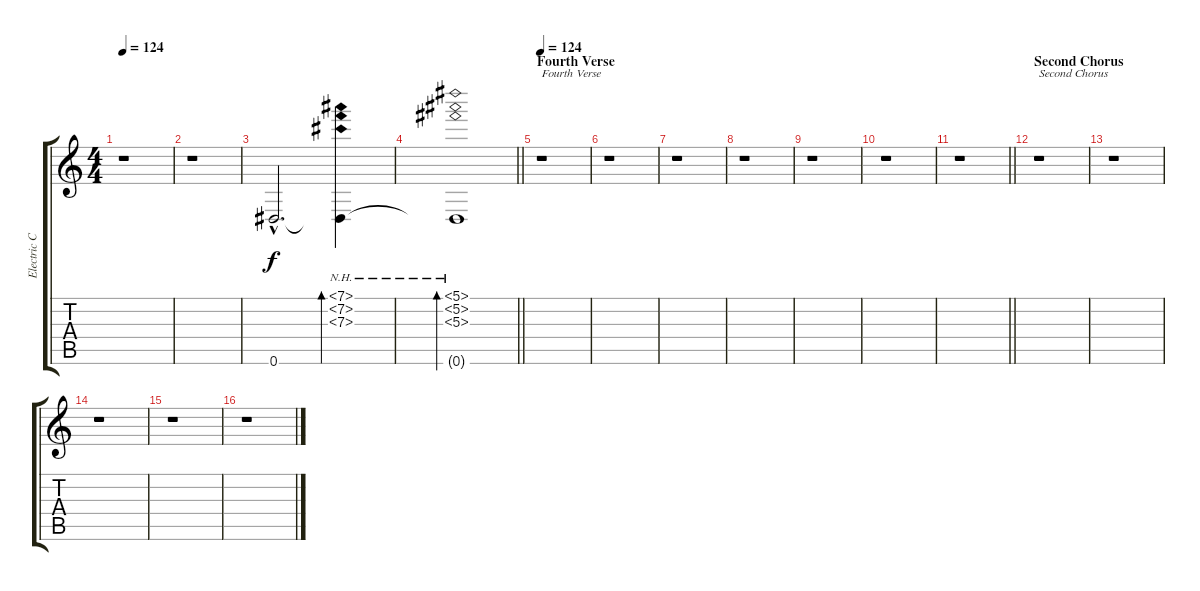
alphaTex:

\track ("Electric Clean " "Electric C") {instrument electricguitarjazz}
\staff {score tabs}
\tuning (Eb4 Bb3 Gb3 Db3 Ab2 Eb2) {hide}
\ts (4 4)
\tempo 124
\clef g2
\ks c
r.1{dy f} |
r.1 |
0.6{hac}.2{d} (7.1{nh} 7.2{nh} 7.3{nh} 0.6{t}).4{bd 240} |
\barLineRight lightlight
(5.1{nh} 5.2{nh} 5.3{nh} 0.6{t}).1{bd 240} |
\section ("" "Fourth Verse")
\tempo 124
r.1{txt "Fourth Verse"} |
r.1 |
r.1 |
r.1 |
r.1 |
r.1 |
\barLineRight lightlight
r.1 |
\section ("" "Second Chorus")
r.1{txt "Second Chorus"} |
r.1 |
r.1 |
r.1 |
r.1
